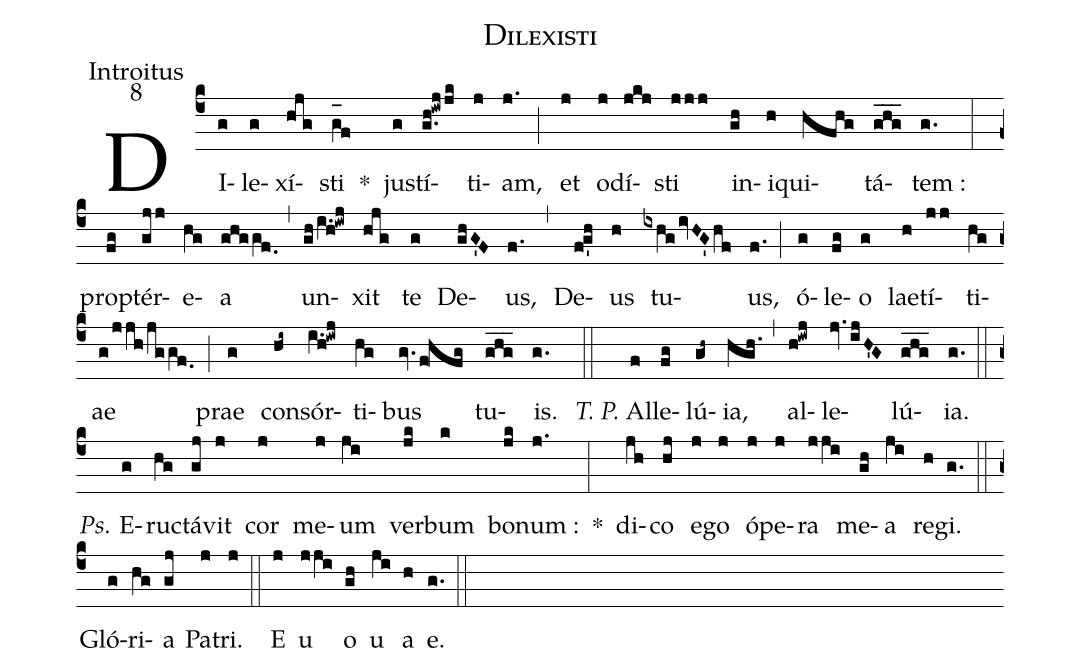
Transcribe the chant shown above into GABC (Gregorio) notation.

name:Dilexisti;
office-part:Introitus;
mode:8;
%%
(c4) DI(g)le(g)xí(hjg)sti(g_[oh:h]f) *() ju(g)stí(g.h!iwjjk)ti(j)am,(j.) (;) et(j) o(j)dí(jkj)sti(jjj) in(gh)i(h)qui(hfhg)tá(ghg___)tem :(g.) (:) pro(fg)ptér(gjj)e(hg)a(ghggf.0) (,) un(gh/i.h!iwj)xit(hjg) te(g) De(ghG'F)us,(f.) (,) De(fg'h)us(h) tu(ixhgivHG'hf)us,(f.) (;) ó(g)le(fg)o(g) lae(h)tí(jj)ti(hg)ae(g/jjh/jggf.0) (;) prae(g) con(hi~)sór(i.h!iwj)ti(hg)bus(gv.f!hfg) tu(ghg___)is.(g.) (::) <i>T. P.</i> Al(f)le(fg)lú(gh~){ia},(hgh.) (,) al(h!iwj)le(jv.ijH'G)lú(ghg___){ia}.(g.) (::) (z)<i>Ps.</i> E(g)ru(hg)ctá(gj)vit(j) cor(j) me(j)um(ji) ver(jk)bum(k) bo(jk)num :(j.) *(:) di(jh)co(hj) e(j)go(j) ó(j)pe(j)ra(jji) me(gh)a(ji) re(h)gi.(g.) (::) Gló(g)ri(hg)a(gj) Pa(j)tri.(j) (::) <eu>E(j) u(jji) o(gh) u(ji) a(h) e.</eu>(g.) (::)
